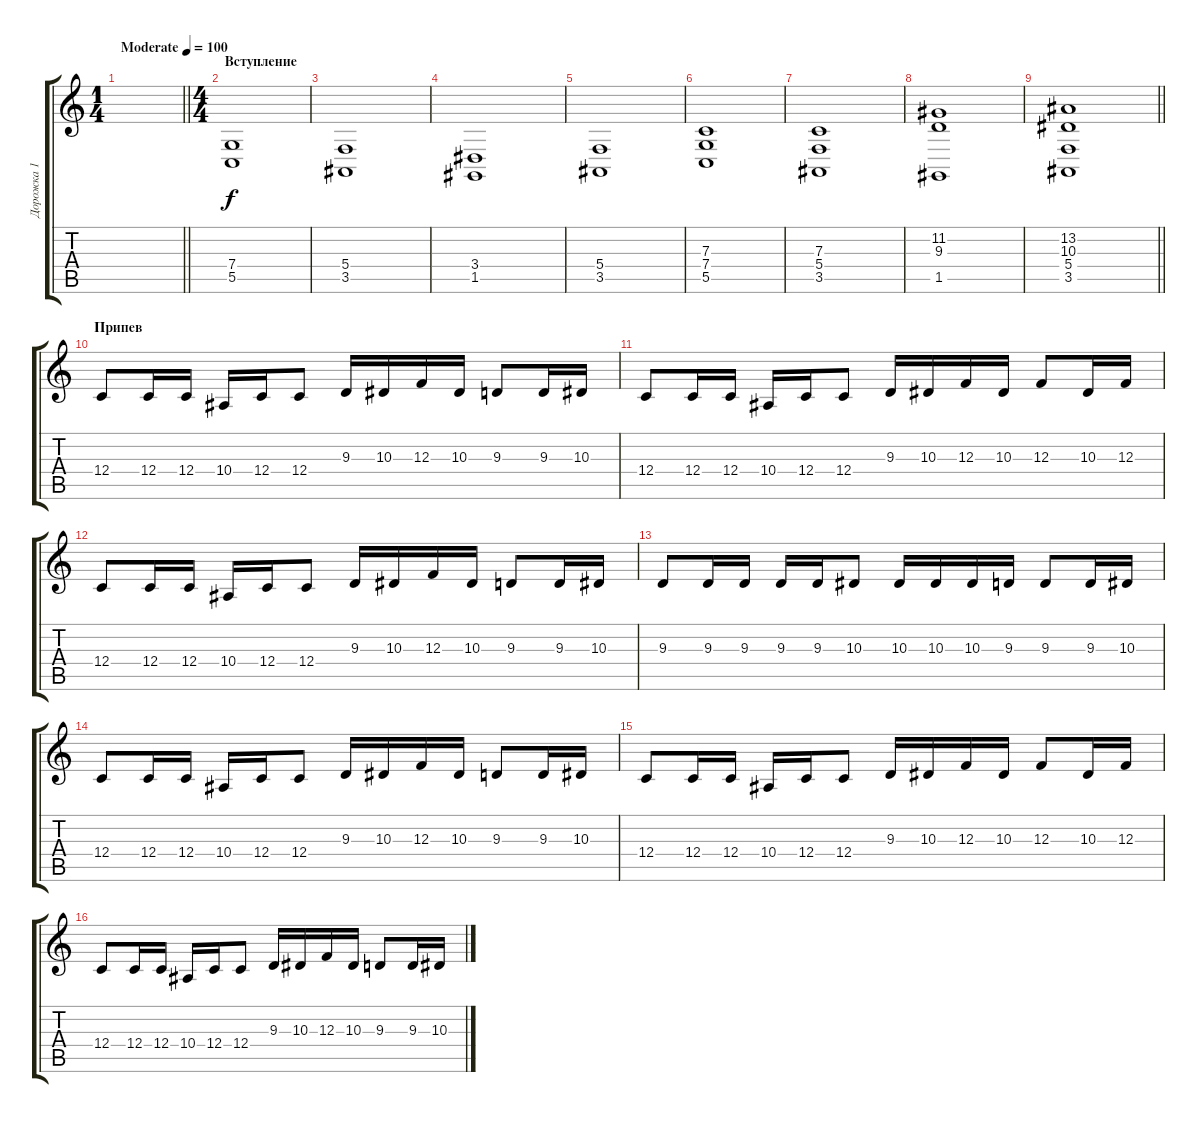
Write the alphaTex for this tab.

\track ("Дорожка 1" "Дорожка 1") {instrument cello}
\staff {score tabs}
\tuning (D4 A3 F3 C3 G2 C2) {hide}
\ts (1 4)
\tempo (100 "Moderate")
\clef g2
\barLineRight lightlight
\ks c
|
\ts (4 4)
\section ("" "Вступление")
(7.4 5.5).1{volume 8 instrument stringensemble1} |
(5.4 3.5).1 |
(3.4 1.5).1 |
(5.4 3.5).1 |
(7.3 7.4 5.5).1{volume 14} |
(7.3 5.4 3.5).1 |
(11.2 9.3 1.5).1 |
\barLineRight lightlight
(13.2 10.3 5.4 3.5).1 |
\section ("" "Припев")
12.4.8{volume 16 instrument cello} 12.4.16 12.4.16 10.4.16 12.4.16 12.4.8 9.3.16 10.3.16 12.3.16 10.3.16 9.3.8 9.3.16 10.3.16 |
12.4.8 12.4.16 12.4.16 10.4.16 12.4.16 12.4.8 9.3.16 10.3.16 12.3.16 10.3.16 12.3.8 10.3.16 12.3.16 |
12.4.8 12.4.16 12.4.16 10.4.16 12.4.16 12.4.8 9.3.16 10.3.16 12.3.16 10.3.16 9.3.8 9.3.16 10.3.16 |
9.3.8 9.3.16 9.3.16 9.3.16 9.3.16 10.3.8 10.3.16 10.3.16 10.3.16 9.3.16 9.3.8 9.3.16 10.3.16 |
12.4.8 12.4.16 12.4.16 10.4.16 12.4.16 12.4.8 9.3.16 10.3.16 12.3.16 10.3.16 9.3.8 9.3.16 10.3.16 |
12.4.8 12.4.16 12.4.16 10.4.16 12.4.16 12.4.8 9.3.16 10.3.16 12.3.16 10.3.16 12.3.8 10.3.16 12.3.16 |
12.4.8 12.4.16 12.4.16 10.4.16 12.4.16 12.4.8 9.3.16 10.3.16 12.3.16 10.3.16 9.3.8 9.3.16 10.3.16
